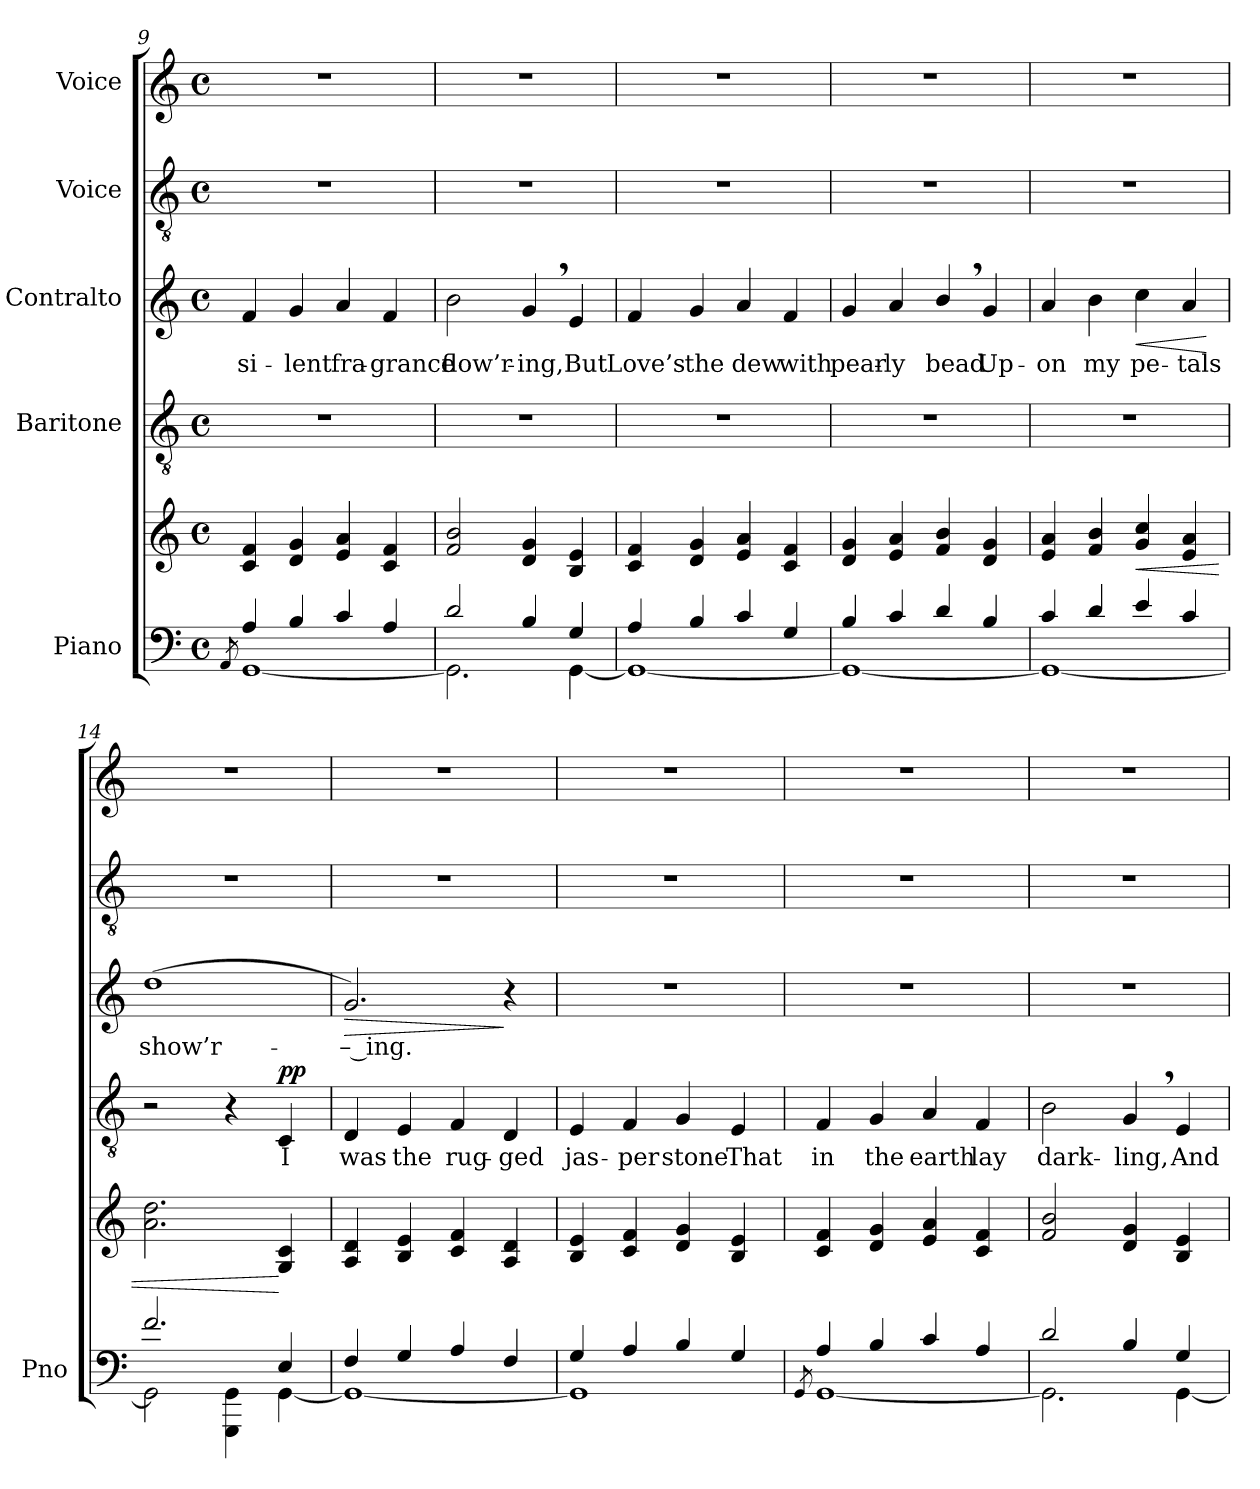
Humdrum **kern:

**kern	**kern	**dynam	**kern	**text	**dynam	**kern	**text	**dynam	**kern	**kern
*part5	*part5	*part5	*part4	*part4	*part4	*part3	*part3	*part3	*part2	*part1
*staff6	*staff5	*staff5/6	*staff4	*staff4	*staff4	*staff3	*staff3	*staff3	*staff2	*staff1
*I"Piano	*	*	*I"Baritone	*	*	*I"Contralto	*	*	*I"Voice	*I"Voice
*I'Pno	*	*	*	*	*	*	*	*	*	*
*clefF4	*clefG2	*	*clefGv2	*	*	*clefG2	*	*	*clefGv2	*clefG2
*k[]	*k[]	*	*k[]	*	*	*k[]	*	*	*k[]	*k[]
*M4/4	*M4/4	*	*M4/4	*	*	*M4/4	*	*	*M4/4	*M4/4
*met(c)	*met(c)	*	*met(c)	*	*	*met(c)	*	*	*met(c)	*met(c)
=9	=9	=9	=9	=9	=9	=9	=9	=9	=9	=9
8qAA/	.	.	.	.	.	.	.	.	.	.
*^	*	*	*	*	*	*	*	*	*	*
!	!	!LO:TX:a:color=#FFFFFF:t=.	!	!	!	!	!	!	!	!	!
4A/	[1GG	4c/ 4f/	.	1r	.	.	4f/	si-	.	1r	1r
4B/	.	4d/ 4g/	.	.	.	.	4g/	-lent	.	.	.
4c/	.	4e/ 4a/	.	.	.	.	4a/	fra-	.	.	.
4A/	.	4c/ 4f/	.	.	.	.	4f/	-grance	.	.	.
=10	=10	=10	=10	=10	=10	=10	=10	=10	=10	=10	=10
!	!	!	!	!	!	!	!LO:TX:a:color=#FFFFFF:t=.	!	!	!	!
!	!	!	!	!LO:TX:a:color=#FFFFFF:t=.	!	!	!	!	!	!	!
!LO:TX:a:color=#FFFFFF:t=.	!	!	!	!	!	!	!	!	!	!	!
2d/	2.GG\]	2f/ 2b/	.	1r	.	.	2b\	flow’r-	.	1r	1r
4B/	.	4d/ 4g/	.	.	.	.	4g,/	-ing,	.	.	.
4G/	[4GG\	4B/ 4e/	.	.	.	.	4e/	But	.	.	.
=11	=11	=11	=11	=11	=11	=11	=11	=11	=11	=11	=11
4A/	1GG_	4c/ 4f/	.	1r	.	.	4f/	Love’s	.	1r	1r
4B/	.	4d/ 4g/	.	.	.	.	4g/	the	.	.	.
4c/	.	4e/ 4a/	.	.	.	.	4a/	dew	.	.	.
4G/	.	4c/ 4f/	.	.	.	.	4f/	with	.	.	.
=12	=12	=12	=12	=12	=12	=12	=12	=12	=12	=12	=12
!	!	!	!	!	!	!	!LO:TX:a:color=#FFFFFF:t=.	!	!	!	!
!	!	!	!	!LO:TX:a:color=#FFFFFF:t=.	!	!	!	!	!	!	!
!	!	!LO:TX:a:color=#FFFFFF:t=.	!	!	!	!	!	!	!	!	!
!LO:TX:a:color=#FFFFFF:t=.	!	!	!	!	!	!	!	!	!	!	!
4B/	1GG_	4d/ 4g/	.	1r	.	.	4g/	pear-	.	1r	1r
4c/	.	4e/ 4a/	.	.	.	.	4a/	-ly	.	.	.
4d/	.	4f/ 4b/	.	.	.	.	4b,/	bead	.	.	.
4B/	.	4d/ 4g/	.	.	.	.	4g/	Up-	.	.	.
=13	=13	=13	=13	=13	=13	=13	=13	=13	=13	=13	=13
4c/	1GG_	4e/ 4a/	.	1r	.	.	4a/	-on	.	1r	1r
4d/	.	4f/ 4b/	.	.	.	.	4b\	my	.	.	.
!	!	!	!LO:HP:b	!	!	!	!	!	!LO:HP:b	!	!
4e/	.	4g/ 4cc/	<	.	.	.	4cc\	pe-	<	.	.
4c/	.	4e/ 4a/	.	.	.	.	4a/	-tals	.	.	.
*v	*v	*	*	*	*	*	*	*	*	*	*
.	.	.	.	.	.	.	.	[	.	.
=14	=14	=14	=14	=14	=14	=14	=14	=14	=14	=14
*^	*	*	*	*	*	*	*	*	*	*
2.f/	2GG\]	2.a\ 2.dd\	.	2r	.	.	(1dd	show’r-	.	1r	1r
.	4GGG\ 4GG\	.	.	4r	.	.	.	.	.	.	.
!	!	!	!	!	!	!LO:DY:a	!	!	!	!	!
4E/	[4GG\	4G/ 4c/	[	4C/	I	pp	.	.	.	.	.
=15	=15	=15	=15	=15	=15	=15	=15	=15	=15	=15	=15
!	!	!	!	!	!	!	!LO:TX:a:color=#FFFFFF:t=.	!	!	!	!
!	!	!	!	!LO:TX:a:color=#FFFFFF:t=.	!	!	!	!	!	!	!
!	!	!LO:TX:a:color=#FFFFFF:t=.	!	!	!	!	!	!	!	!	!
!LO:TX:a:color=#FFFFFF:t=.	!	!	!	!	!	!	!	!	!	!	!
!	!	!	!	!	!	!	!	!	!LO:HP:b	!	!
4F/	1GG_	4A/ 4d/	.	4D/	was	.	2.g/)	-– ing.	>	1r	1r
4G/	.	4B/ 4e/	.	4E/	the	.	.	.	.	.	.
4A/	.	4c/ 4f/	.	4F/	rug-	.	.	.	.	.	.
4F/	.	4A/ 4d/	.	4D/	-ged	.	4r	.	]	.	.
=16	=16	=16	=16	=16	=16	=16	=16	=16	=16	=16	=16
4G/	1GG]	4B/ 4e/	.	4E/	jas-	.	1r	.	.	1r	1r
4A/	.	4c/ 4f/	.	4F/	-per	.	.	.	.	.	.
4B/	.	4d/ 4g/	.	4G/	stone	.	.	.	.	.	.
4G/	.	4B/ 4e/	.	4E/	That	.	.	.	.	.	.
=17	=17	=17	=17	=17	=17	=17	=17	=17	=17	=17	=17
8qGG/	.	.	.	.	.	.	.	.	.	.	.
4A/	[1GG	4c/ 4f/	.	4F/	in	.	1r	.	.	1r	1r
4B/	.	4d/ 4g/	.	4G/	the	.	.	.	.	.	.
4c/	.	4e/ 4a/	.	4A/	earth	.	.	.	.	.	.
4A/	.	4c/ 4f/	.	4F/	lay	.	.	.	.	.	.
=18	=18	=18	=18	=18	=18	=18	=18	=18	=18	=18	=18
!	!	!	!	!	!	!	!LO:TX:a:color=#FFFFFF:t=.	!	!	!	!
!	!	!	!	!LO:TX:a:color=#FFFFFF:t=.	!	!	!	!	!	!	!
!	!	!LO:TX:a:color=#FFFFFF:t=.	!	!	!	!	!	!	!	!	!
!LO:TX:a:color=#FFFFFF:t=.	!	!	!	!	!	!	!	!	!	!	!
2d/	2.GG\]	2f/ 2b/	.	2B\	dark-	.	1r	.	.	1r	1r
4B/	.	4d/ 4g/	.	4G,/	-ling,	.	.	.	.	.	.
4G/	[4GG\	4B/ 4e/	.	4E/	And	.	.	.	.	.	.
*v	*v	*	*	*	*	*	*	*	*	*	*
=	=	=	=	=	=	=	=	=	=	=
*-	*-	*-	*-	*-	*-	*-	*-	*-	*-	*-
